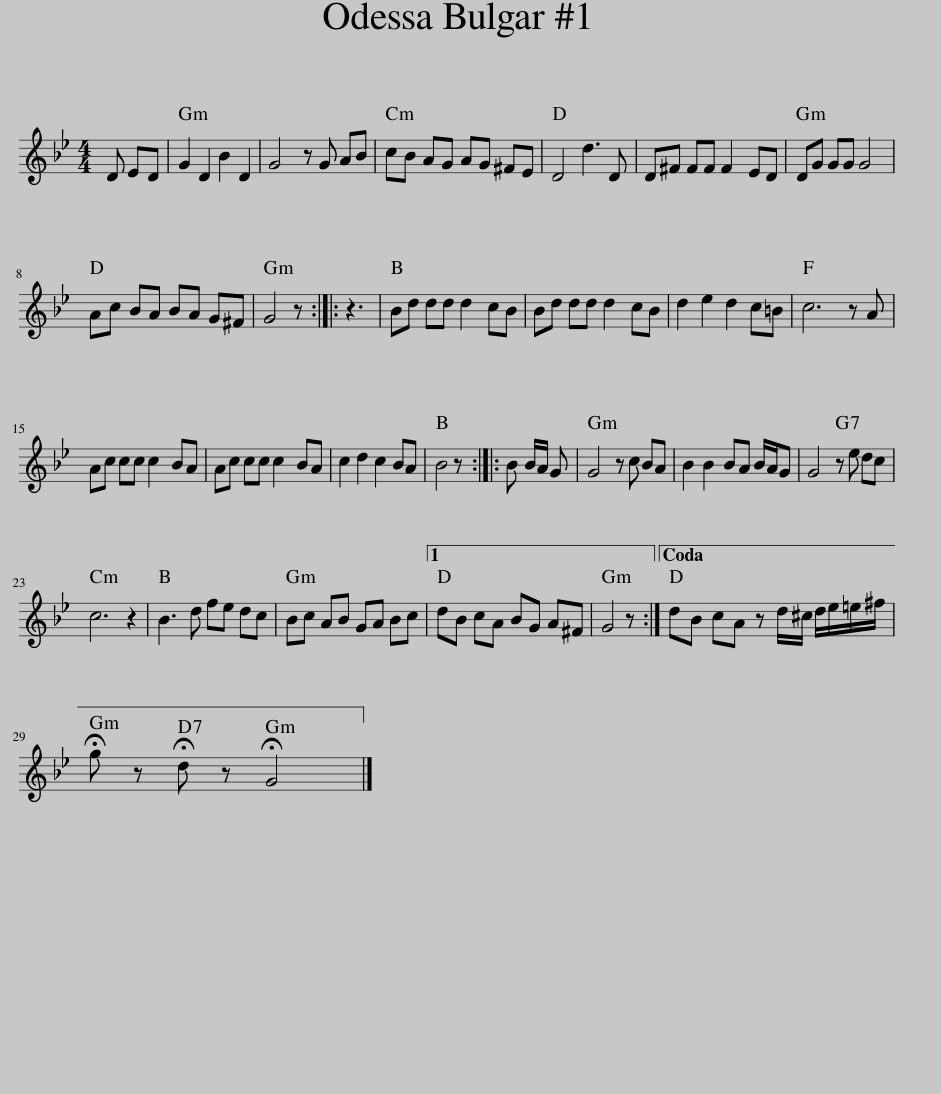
X:1
L:1/8
M:4/4
I:linebreak $
K:Gmin
V:1 treble
V:1
 D ED | G2 D2 B2 D2 | G4 z G AB | cB AG AG ^FE | D4 d3 D | %5
 D^F FF F2 ED | DG GG G4 |$ Ac BA BA G^F | G4 z :: z3 | %10
 Bd dd d2 cB | Bd dd d2 cB | d2 e2 d2 c=B | c6 z A |$ Ac cc c2 BA | %15
 Ac cc c2 BA | c2 d2 c2 BA | B4 z :: B B/A/ G | G4 z c BA | %20
 B2 B2 BA B/A/G | G4 z e dc |$ c6 z2 | B3 d fe dc | Bc AB GA Bc |1 %25
 dB cA BG A^F | G4 z :|33 dB cA z d/^c/ d/e/=e/^f/ |$ !fermata!g z !fermata!d z !fermata!G4 |] %29
